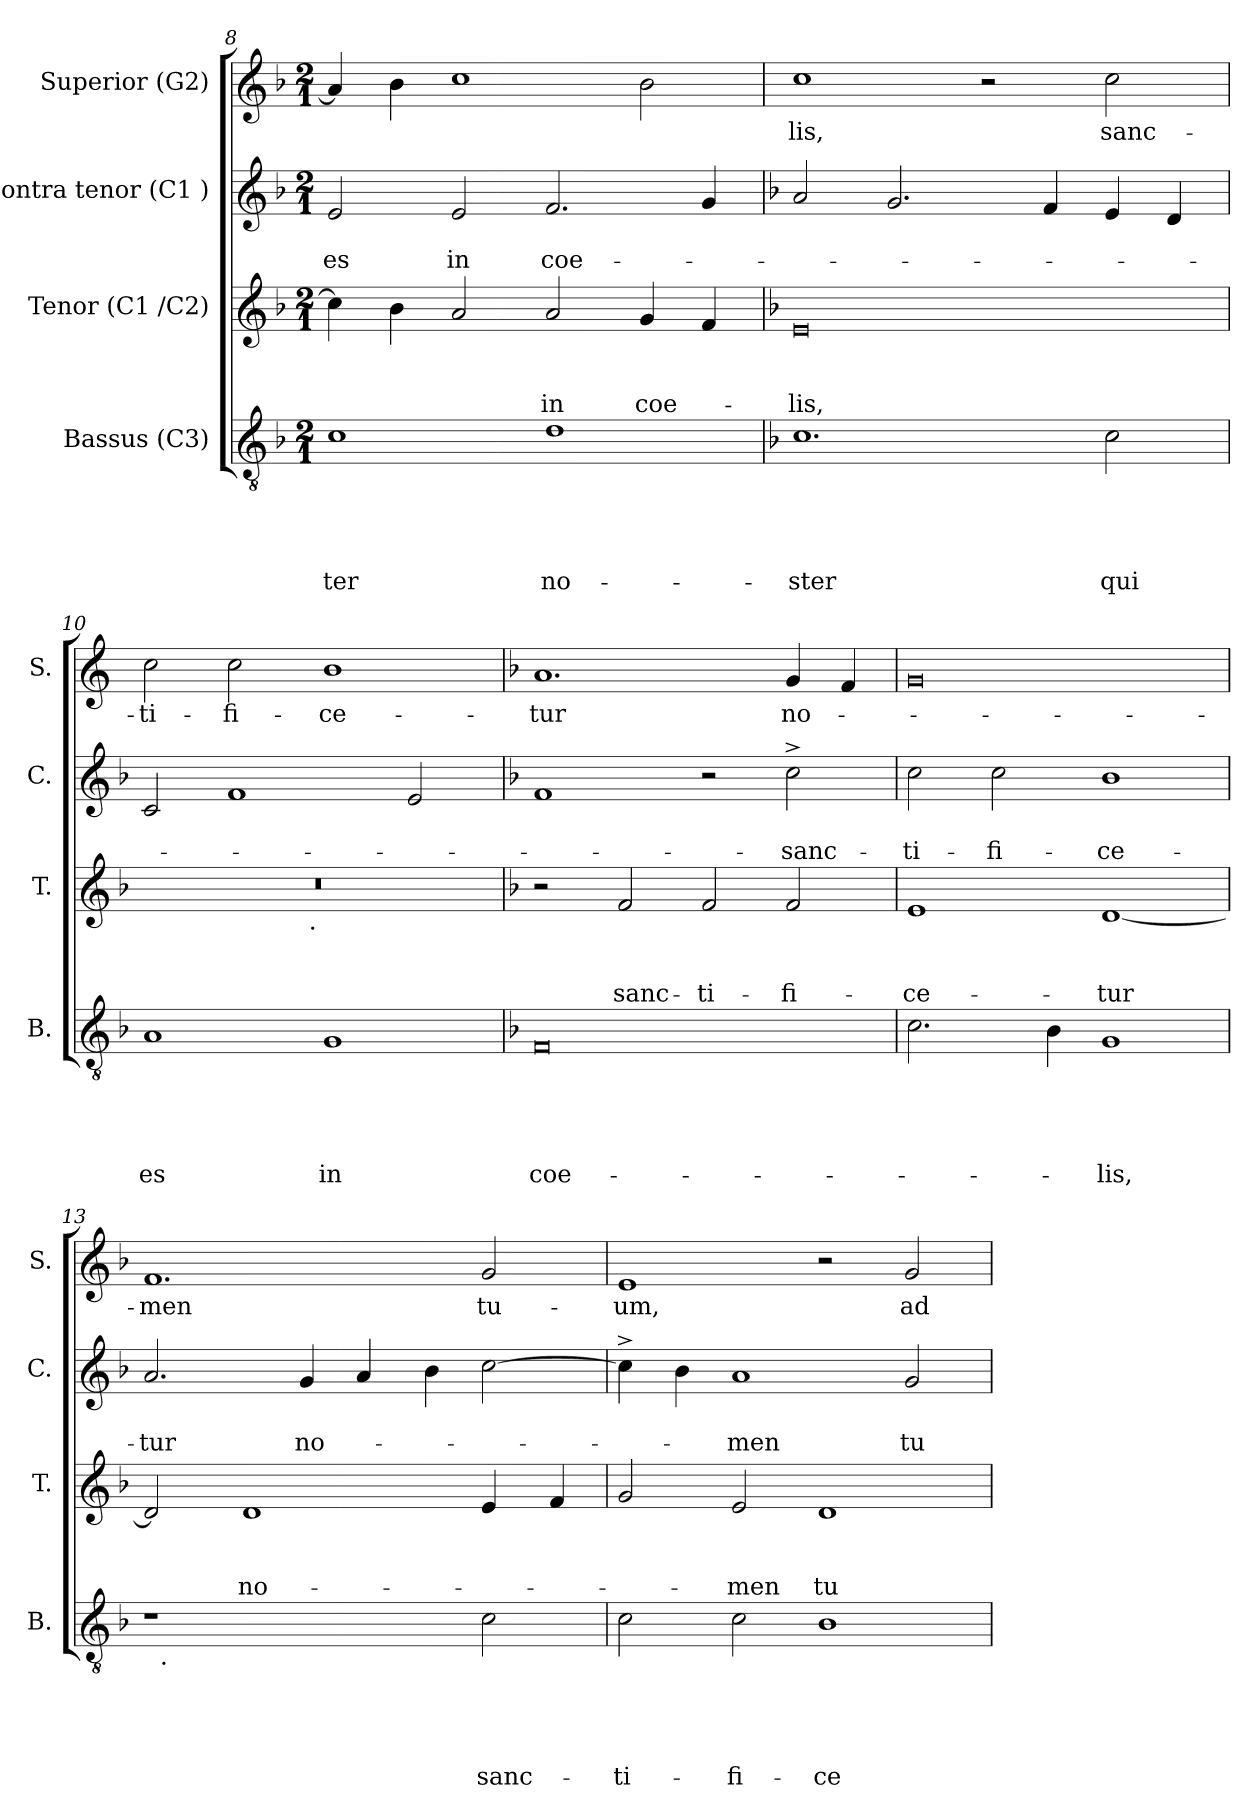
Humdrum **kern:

**kern	**text	**text	**text	**text	**text	**kern	**text	**text	**text	**kern	**text	**text	**kern	**text
*part4	*part4	*part4	*part4	*part4	*part4	*part3	*part3	*part3	*part3	*part2	*part2	*part2	*part1	*part1
*staff4	*staff4	*staff4	*staff4	*staff4	*staff4	*staff3	*staff3	*staff3	*staff3	*staff2	*staff2	*staff2	*staff1	*staff1
*I"Bassus (C3)	*	*	*	*	*	*I"Tenor (C1 /C2)	*	*	*	*I"Contra tenor (C1 )	*	*	*I"Superior (G2)	*
*I'B.	*	*	*	*	*	*I'T.	*	*	*	*I'C.	*	*	*I'S.	*
*clefGv2	*	*	*	*	*	*clefG2	*	*	*	*clefG2	*	*	*clefG2	*
*k[b-]	*	*	*	*	*	*k[b-]	*	*	*	*k[b-]	*	*	*k[b-]	*
*F:	*	*	*	*	*	*F:	*	*	*	*F:	*	*	*F:	*
*M2/1	*	*	*	*	*	*M2/1	*	*	*	*M2/1	*	*	*M2/1	*
=8	=8	=8	=8	=8	=8	=8	=8	=8	=8	=8	=8	=8	=8	=8
!	!	!	!	!	!LO:LY:b	!	!	!	!	!	!	!LO:LY:b	!	!
1c	.	.	.	.	-ter	4cc\]	.	.	.	2e/	.	es	4a/]	.
.	.	.	.	.	.	4b-\	.	.	.	.	.	.	4b-\	.
!	!	!	!	!	!	!	!	!	!	!	!	!LO:LY:b	!	!
.	.	.	.	.	.	2a/	.	.	.	2e/	.	in	1cc	.
!	!	!	!	!	!LO:LY:b	!	!	!	!LO:LY:b	!	!	!LO:LY:b	!	!
1d	.	.	.	.	no-	2a/	.	.	in	2.f/	.	coe-	.	.
!	!	!	!	!	!	!	!	!	!LO:LY:b	!	!	!	!	!
.	.	.	.	.	.	4g/	.	.	coe-	.	.	.	2b-\	.
.	.	.	.	.	.	4f/	.	.	.	4g/	.	.	.	.
=9	=9	=9	=9	=9	=9	=9	=9	=9	=9	=9	=9	=9	=9	=9
*	*	*	*	*	*	*	*	*	*	*	*	*	*k[]	*
*	*	*	*	*	*	*	*	*	*	*	*	*	*C:	*
!	!	!	!	!	!LO:LY:b	!	!	!	!LO:LY:b	!	!	!	!	!LO:LY:b
1.c	.	.	.	.	-ster	0e	.	.	-lis,	2a/	.	.	1cc	-lis,
.	.	.	.	.	.	.	.	.	.	2.g/	.	.	.	.
.	.	.	.	.	.	.	.	.	.	.	.	.	2r	.
.	.	.	.	.	.	.	.	.	.	4f/	.	.	.	.
!	!	!	!	!	!LO:LY:b	!	!	!	!	!	!	!	!	!LO:LY:b
2c\	.	.	.	.	qui	.	.	.	.	4e/	.	.	2cc\	sanc-
.	.	.	.	.	.	.	.	.	.	4d/	.	.	.	.
=10	=10	=10	=10	=10	=10	=10	=10	=10	=10	=10	=10	=10	=10	=10
!	!	!	!	!	!LO:LY:b	!	!	!	!	!	!	!	!	!LO:LY:b
*	*	*	*	*	*	*^	*	*	*	*	*	*	*	*
1A	.	.	.	.	es	0r	2ryy	.	.	.	2c/	.	.	2cc\	-ti-
!	!	!	!	!	!	!	!	!	!	!	!	!	!	!	!LO:LY:b
.	.	.	.	.	.	.	4...ryy	.	.	.	1f	.	.	2cc\	-fi-
!	!	!	!	!	!	!	!LO:TX:b:t=.	!	!	!	!	!	!	!	!
.	.	.	.	.	.	.	1ryy	.	.	.	.	.	.	.	.
!	!	!	!	!	!LO:LY:b	!	!	!	!	!	!	!	!	!	!LO:LY:b
1G	.	.	.	.	in	.	.	.	.	.	.	.	.	1b	-ce-
.	.	.	.	.	.	.	.	.	.	.	2e/	.	.	.	.
.	.	.	.	.	.	.	32ryy	.	.	.	.	.	.	.	.
*	*	*	*	*	*	*v	*v	*	*	*	*	*	*	*	*
!!LO:LB:g=z
=11	=11	=11	=11	=11	=11	=11	=11	=11	=11	=11	=11	=11	=11	=11
*	*	*	*	*	*	*	*	*	*	*	*	*	*k[b-]	*
*	*	*	*	*	*	*	*	*	*	*	*	*	*F:	*
*	*	*	*	*	*	*^	*	*	*	*	*	*	*	*
!	!	!	!	!	!	!LO:TX:a:t=-lis,	!	!	!	!	!	!	!	!	!
!	!	!	!	!	!LO:LY:b	!	!	!	!	!	!	!	!	!	!LO:LY:b
*	*	*	*	*	*	*v	*v	*	*	*	*	*	*	*	*
0F	.	.	.	.	coe-	2r	.	.	.	1f	.	.	1.a	-tur
!	!	!	!	!	!	!	!	!	!LO:LY:b	!	!	!	!	!
.	.	.	.	.	.	2f/	.	.	sanc-	.	.	.	.	.
!	!	!	!	!	!	!	!	!	!LO:LY:b	!	!	!	!	!
.	.	.	.	.	.	2f/	.	.	-ti-	2r	.	.	.	.
!	!	!	!	!	!	!	!	!	!LO:LY:b	!	!	!LO:LY:b	!	!LO:LY:b
.	.	.	.	.	.	2f/	.	.	-fi-	2cc^>\	.	-sanc-	4g/	no-
.	.	.	.	.	.	.	.	.	.	.	.	.	4f/	.
=12	=12	=12	=12	=12	=12	=12	=12	=12	=12	=12	=12	=12	=12	=12
!	!	!	!	!	!	!	!	!	!LO:LY:b	!	!	!LO:LY:b	!	!
2.c\	.	.	.	.	.	1e	.	.	-ce-	2cc\	.	-ti-	0g	.
!	!	!	!	!	!	!	!	!	!	!	!	!LO:LY:b	!	!
.	.	.	.	.	.	.	.	.	.	2cc\	.	-fi-	.	.
4B-\	.	.	.	.	.	.	.	.	.	.	.	.	.	.
!	!	!	!	!	!LO:LY:b	!	!	!	!LO:LY:b	!	!	!LO:LY:b	!	!
1G	.	.	.	.	-lis,	[<1d	.	.	-tur	1b-	.	-ce-	.	.
=13	=13	=13	=13	=13	=13	=13	=13	=13	=13	=13	=13	=13	=13	=13
!	!	!	!	!	!	!	!	!	!	!	!	!LO:LY:b	!	!LO:LY:b
*^	*	*	*	*	*	*	*	*	*	*	*	*	*	*
1r	32ryy	.	.	.	.	.	2d/]	.	.	.	2.a/	.	-tur	1.f	-men
!	!LO:TX:b:t=.	!	!	!	!	!	!	!	!	!	!	!	!	!	!
.	1ryy	.	.	.	.	.	.	.	.	.	.	.	.	.	.
!	!	!	!	!	!	!	!	!	!	!LO:LY:b	!	!	!	!	!
.	.	.	.	.	.	.	1d	.	.	no-	.	.	.	.	.
!	!	!	!	!	!	!	!	!	!	!	!	!	!LO:LY:b	!	!
.	.	.	.	.	.	.	.	.	.	.	4g/	.	no-	.	.
2ryy	.	.	.	.	.	.	.	.	.	.	4a/	.	.	.	.
.	2ryy	.	.	.	.	.	.	.	.	.	.	.	.	.	.
.	.	.	.	.	.	.	.	.	.	.	4b-\	.	.	.	.
!	!	!	!	!	!	!LO:LY:b	!	!	!	!	!	!	!	!	!LO:LY:b
2c\	.	.	.	.	.	sanc-	4e/	.	.	.	[>2cc\	.	.	2g/	tu-
.	4...ryy	.	.	.	.	.	.	.	.	.	.	.	.	.	.
.	.	.	.	.	.	.	4f/	.	.	.	.	.	.	.	.
=14	=14	=14	=14	=14	=14	=14	=14	=14	=14	=14	=14	=14	=14	=14	=14
!	!	!	!	!	!	!LO:LY:b	!	!	!	!	!	!	!	!	!LO:LY:b
*v	*v	*	*	*	*	*	*	*	*	*	*	*	*	*	*
2c\	.	.	.	.	-ti-	2g/	.	.	.	4cc^>\]	.	.	1e	-um,
.	.	.	.	.	.	.	.	.	.	4b-\	.	.	.	.
!	!	!	!	!	!LO:LY:b	!	!	!	!LO:LY:b	!	!	!LO:LY:b	!	!
2c\	.	.	.	.	-fi-	2e/	.	.	-men	1a	.	-men	.	.
!	!	!	!	!	!LO:LY:b	!	!	!	!LO:LY:b	!	!	!	!	!
1B-	.	.	.	.	-ce-	1d	.	.	tu-	.	.	.	2r	.
!	!	!	!	!	!	!	!	!	!	!	!	!LO:LY:b	!	!LO:LY:b
.	.	.	.	.	.	.	.	.	.	2g/	.	tu-	2g/	ad-
=	=	=	=	=	=	=	=	=	=	=	=	=	=	=
*-	*-	*-	*-	*-	*-	*-	*-	*-	*-	*-	*-	*-	*-	*-
